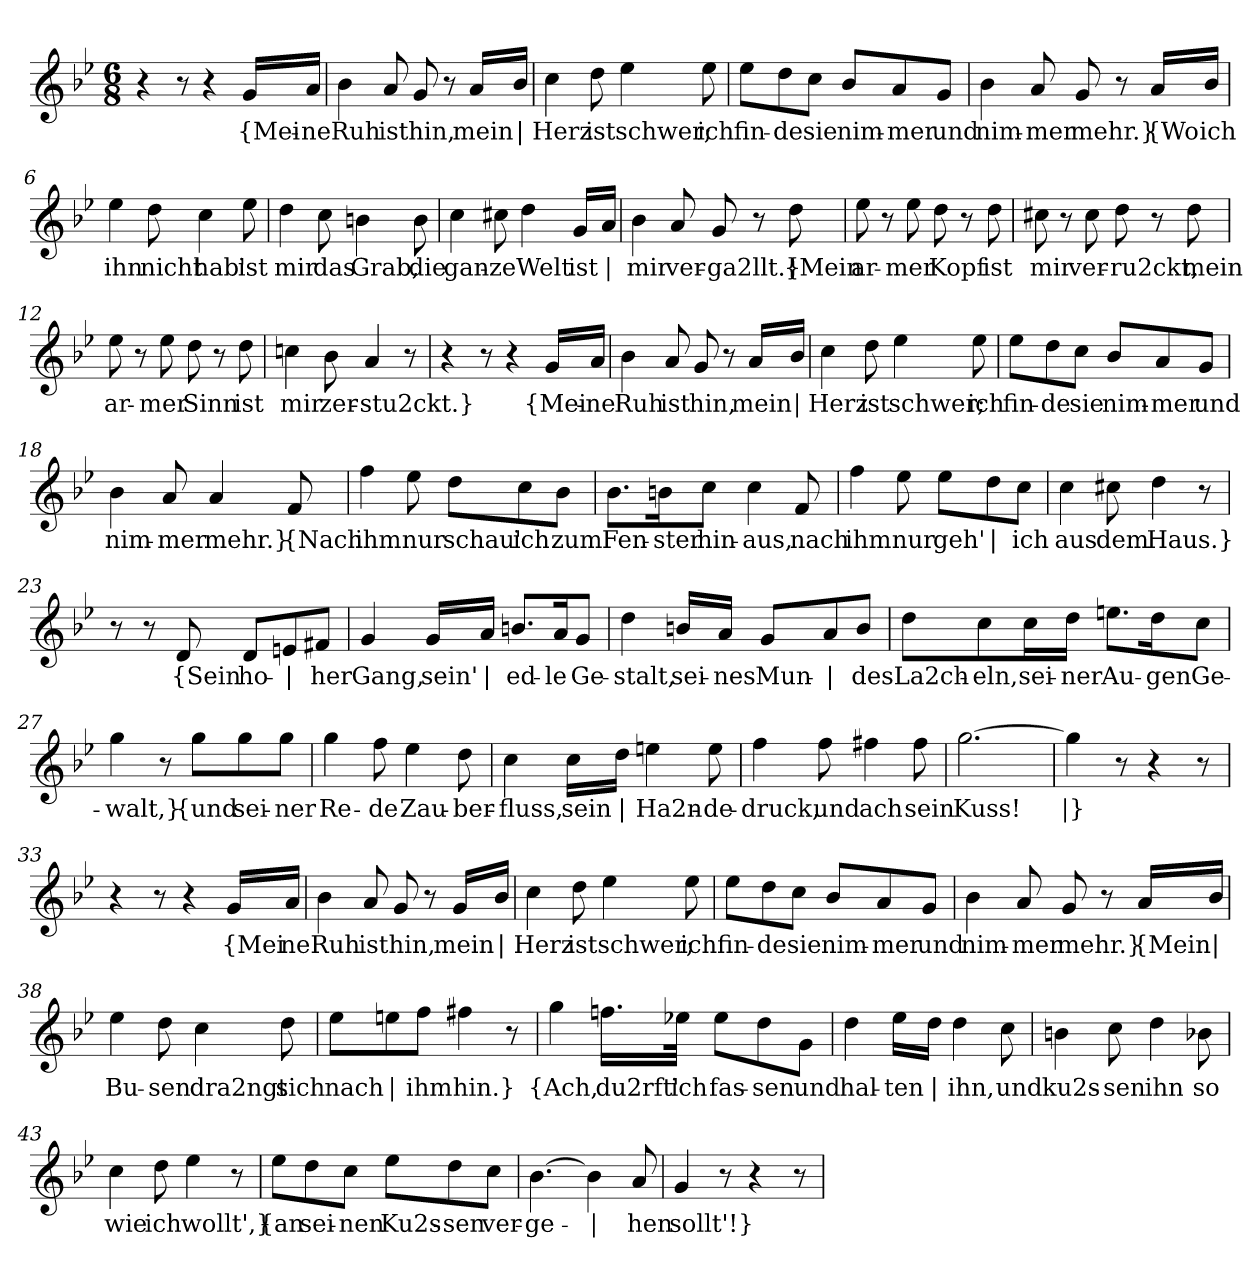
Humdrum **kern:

**kern	**text
*part1	*part1
*staff1	*staff1
*clefG2	*
*k[b-e-]	*
*M6/8	*
=1	=1
4r	.
8r	.
4r	.
!	!LO:LY:b
16g/LL	{Mei-
!	!LO:LY:b
16a/JJ	-ne
=2	=2
!	!LO:LY:b
4b-\	Ruh
!	!LO:LY:b
8a/	ist
!	!LO:LY:b
8g/	hin,
8r	.
!	!LO:LY:b
16a/LL	mein
!	!LO:LY:b
16b-/JJ	|
=3	=3
!	!LO:LY:b
4cc\	Herz
!	!LO:LY:b
8dd\	ist
!	!LO:LY:b
4ee-\	schwer;
!	!LO:LY:b
8ee-\	ich
=4	=4
!	!LO:LY:b
8ee-\L	fin-
!	!LO:LY:b
8dd\	-de
!	!LO:LY:b
8cc\J	sie
!	!LO:LY:b
8b-/L	nim-
!	!LO:LY:b
8a/	-mer
!	!LO:LY:b
8g/J	und
!!LO:LB:g=z
=5	=5
!	!LO:LY:b
4b-\	nim-
!	!LO:LY:b
8a/	-mer
!	!LO:LY:b
8g/	mehr.}
8r	.
!	!LO:LY:b
16a/LL	{Wo
!	!LO:LY:b
16b-/JJ	ich
=6	=6
!	!LO:LY:b
4ee-\	ihn
!	!LO:LY:b
8dd\	nicht
!	!LO:LY:b
4cc\	hab'
!	!LO:LY:b
8ee-\	ist
=7	=7
!	!LO:LY:b
4dd\	mir
!	!LO:LY:b
8cc\	das
!	!LO:LY:b
4bn\	Grab,
!	!LO:LY:b
8b\	die
=8	=8
!	!LO:LY:b
4cc\	gan-
!	!LO:LY:b
8cc#X\	-ze
!	!LO:LY:b
4dd\	Welt
!	!LO:LY:b
16g/LL	ist
!	!LO:LY:b
16a/JJ	|
!!LO:LB:g=z
=9	=9
!	!LO:LY:b
4b-\	mir
!	!LO:LY:b
8a/	ver-
!	!LO:LY:b
8g/	-ga2llt.}
8r	.
!	!LO:LY:b
8dd\	{Mein
=10	=10
!	!LO:LY:b
8ee-\	ar-
8r	.
!	!LO:LY:b
8ee-\	-mer
!	!LO:LY:b
8dd\	Kopf
8r	.
!	!LO:LY:b
8dd\	ist
=11	=11
!	!LO:LY:b
8cc#X\	mir
8r	.
!	!LO:LY:b
8cc#\	ver-
!	!LO:LY:b
8dd\	-ru2ckt,
8r	.
!	!LO:LY:b
8dd\	mein
=12	=12
!	!LO:LY:b
8ee-\	ar-
8r	.
!	!LO:LY:b
8ee-\	-mer
!	!LO:LY:b
8dd\	Sinn
8r	.
!	!LO:LY:b
8dd\	ist
=13	=13
!	!LO:LY:b
4ccn\	mir
!	!LO:LY:b
8b-\	zer-
!	!LO:LY:b
4a/	-stu2ckt.}
8r	.
!!LO:LB:g=z
=14	=14
4r	.
8r	.
4r	.
!	!LO:LY:b
16g/LL	{Mei-
!	!LO:LY:b
16a/JJ	-ne
=15	=15
!	!LO:LY:b
4b-\	Ruh
!	!LO:LY:b
8a/	ist
!	!LO:LY:b
8g/	hin,
8r	.
!	!LO:LY:b
16a/LL	mein
!	!LO:LY:b
16b-/JJ	|
=16	=16
!	!LO:LY:b
4cc\	Herz
!	!LO:LY:b
8dd\	ist
!	!LO:LY:b
4ee-\	schwer;
!	!LO:LY:b
8ee-\	ich
=17	=17
!	!LO:LY:b
8ee-\L	fin-
!	!LO:LY:b
8dd\	-de
!	!LO:LY:b
8cc\J	sie
!	!LO:LY:b
8b-/L	nim-
!	!LO:LY:b
8a/	-mer
!	!LO:LY:b
8g/J	und
!!LO:LB:g=z
=18	=18
!	!LO:LY:b
4b-\	nim-
!	!LO:LY:b
8a/	-mer
!	!LO:LY:b
4a/	mehr.}
!	!LO:LY:b
8f/	{Nach
=19	=19
!	!LO:LY:b
4ff\	ihm
!	!LO:LY:b
8ee-\	nur
!	!LO:LY:b
8dd\L	schau'
!	!LO:LY:b
8cc\	ich
!	!LO:LY:b
8b-\J	zum
=20	=20
!	!LO:LY:b
8.b-\L	Fen-
!	!LO:LY:b
16bn\K	-ster
!	!LO:LY:b
8cc\J	hin-
!	!LO:LY:b
4cc\	-aus,
!	!LO:LY:b
8f/	nach
=21	=21
!	!LO:LY:b
4ff\	ihm
!	!LO:LY:b
8ee-\	nur
!	!LO:LY:b
8ee-\L	geh'
!	!LO:LY:b
8dd\	|
!	!LO:LY:b
8cc\J	ich
!!LO:LB:g=z
=22	=22
!	!LO:LY:b
4cc\	aus
!	!LO:LY:b
8cc#X\	dem
!	!LO:LY:b
4dd\	Haus.}
8r	.
=23	=23
8r	.
8r	.
!	!LO:LY:b
8d/	{Sein
!	!LO:LY:b
8d/L	ho-
!	!LO:LY:b
8en/	|
!	!LO:LY:b
8f#X/J	-her
=24	=24
!	!LO:LY:b
4g/	Gang,
!	!LO:LY:b
16g/LL	sein'
!	!LO:LY:b
16a/JJ	|
!	!LO:LY:b
8.bn/L	ed-
!	!LO:LY:b
16a/K	-le
!	!LO:LY:b
8g/J	Ge-
=25	=25
!	!LO:LY:b
4dd\	-stalt,
!	!LO:LY:b
16bn/LL	sei-
!	!LO:LY:b
16a/JJ	-nes
!	!LO:LY:b
8g/L	Mun-
!	!LO:LY:b
8a/	|
!	!LO:LY:b
8b/J	-des
!!LO:LB:g=z
=26	=26
!	!LO:LY:b
8dd\L	La2ch-
!	!LO:LY:b
8cc\	-eln,
!	!LO:LY:b
16cc\L	sei-
!	!LO:LY:b
16dd\JJ	-ner
!	!LO:LY:b
8.een\L	Au-
!	!LO:LY:b
16dd\K	-gen
!	!LO:LY:b
8cc\J	Ge-
=27	=27
!	!LO:LY:b
4gg\	-walt,}
8r	.
!	!LO:LY:b
8gg\L	{und
!	!LO:LY:b
8gg\	sei-
!	!LO:LY:b
8gg\J	-ner
=28	=28
!	!LO:LY:b
4gg\	Re-
!	!LO:LY:b
8ff\	-de
!	!LO:LY:b
4ee-\	Zau-
!	!LO:LY:b
8dd\	-ber-
=29	=29
!	!LO:LY:b
4cc\	-fluss,
!	!LO:LY:b
16cc\LL	sein
!	!LO:LY:b
16dd\JJ	|
!	!LO:LY:b
4een\	Ha2n-
!	!LO:LY:b
8ee\	-de-
!!LO:LB:g=z
=30	=30
!	!LO:LY:b
4ff\	-druck,
!	!LO:LY:b
8ff\	und
!	!LO:LY:b
4ff#X\	ach
!	!LO:LY:b
8ff#\	sein
=31	=31
!	!LO:LY:b
[2.gg\	Kuss!
=32	=32
!	!LO:LY:b
4gg\]	|}
8r	.
4r	.
8r	.
=33	=33
4r	.
8r	.
4r	.
!	!LO:LY:b
16g/LL	{Mei
!	!LO:LY:b
16a/JJ	-ne
=34	=34
!	!LO:LY:b
4b-\	Ruh
!	!LO:LY:b
8a/	ist
!	!LO:LY:b
8g/	hin,
8r	.
!	!LO:LY:b
16g/LL	mein
!	!LO:LY:b
16b-/JJ	|
=35	=35
!	!LO:LY:b
4cc\	Herz
!	!LO:LY:b
8dd\	ist
!	!LO:LY:b
4ee-\	schwer;
!	!LO:LY:b
8ee-\	ich
!!LO:LB:g=z
=36	=36
!	!LO:LY:b
8ee-\L	fin-
!	!LO:LY:b
8dd\	-de
!	!LO:LY:b
8cc\J	sie
!	!LO:LY:b
8b-/L	nim-
!	!LO:LY:b
8a/	-mer
!	!LO:LY:b
8g/J	und
=37	=37
!	!LO:LY:b
4b-\	nim-
!	!LO:LY:b
8a/	-mer
!	!LO:LY:b
8g/	mehr.}
8r	.
!	!LO:LY:b
16a/LL	{Mein
!	!LO:LY:b
16b-/JJ	|
=38	=38
!	!LO:LY:b
4ee-\	Bu-
!	!LO:LY:b
8dd\	-sen
!	!LO:LY:b
4cc\	dra2ngt
!	!LO:LY:b
8dd\	sich
=39	=39
!	!LO:LY:b
8ee-\L	nach
!	!LO:LY:b
8een\	|
!	!LO:LY:b
8ff\J	ihm
!	!LO:LY:b
4ff#X\	hin.}
8r	.
!!LO:LB:g=z
=40	=40
!	!LO:LY:b
4gg\	{Ach,
!	!LO:LY:b
16.ffn\LL	du2rft'
!	!LO:LY:b
32ee-X\JJk	ich
!	!LO:LY:b
8ee-\L	fas-
!	!LO:LY:b
8dd\	-sen
!	!LO:LY:b
8g\J	und
=41	=41
!	!LO:LY:b
4dd\	hal-
!	!LO:LY:b
16ee-\LL	-ten
!	!LO:LY:b
16dd\JJ	|
!	!LO:LY:b
4dd\	ihn,
!	!LO:LY:b
8cc\	und
=42	=42
!	!LO:LY:b
4bn\	ku2s-
!	!LO:LY:b
8cc\	-sen
!	!LO:LY:b
4dd\	ihn
!	!LO:LY:b
8b-X\	so
=43	=43
!	!LO:LY:b
4cc\	wie
!	!LO:LY:b
8dd\	ich
!	!LO:LY:b
4ee-\	wollt',}
8r	.
!!LO:PB:g=z
=44	=44
!	!LO:LY:b
8ee-\L	{an
!	!LO:LY:b
8dd\	sei-
!	!LO:LY:b
8cc\J	-nen
!	!LO:LY:b
8ee-\L	Ku2s-
!	!LO:LY:b
8dd\	-sen
!	!LO:LY:b
8cc\J	ver-
=45	=45
!	!LO:LY:b
[4.b-\	-ge-
!	!LO:LY:b
4b-\]	|
!	!LO:LY:b
8a/	-hen
=46	=46
!	!LO:LY:b
4g/	sollt'!}
8r	.
4r	.
8r	.
=	=
*-	*-
